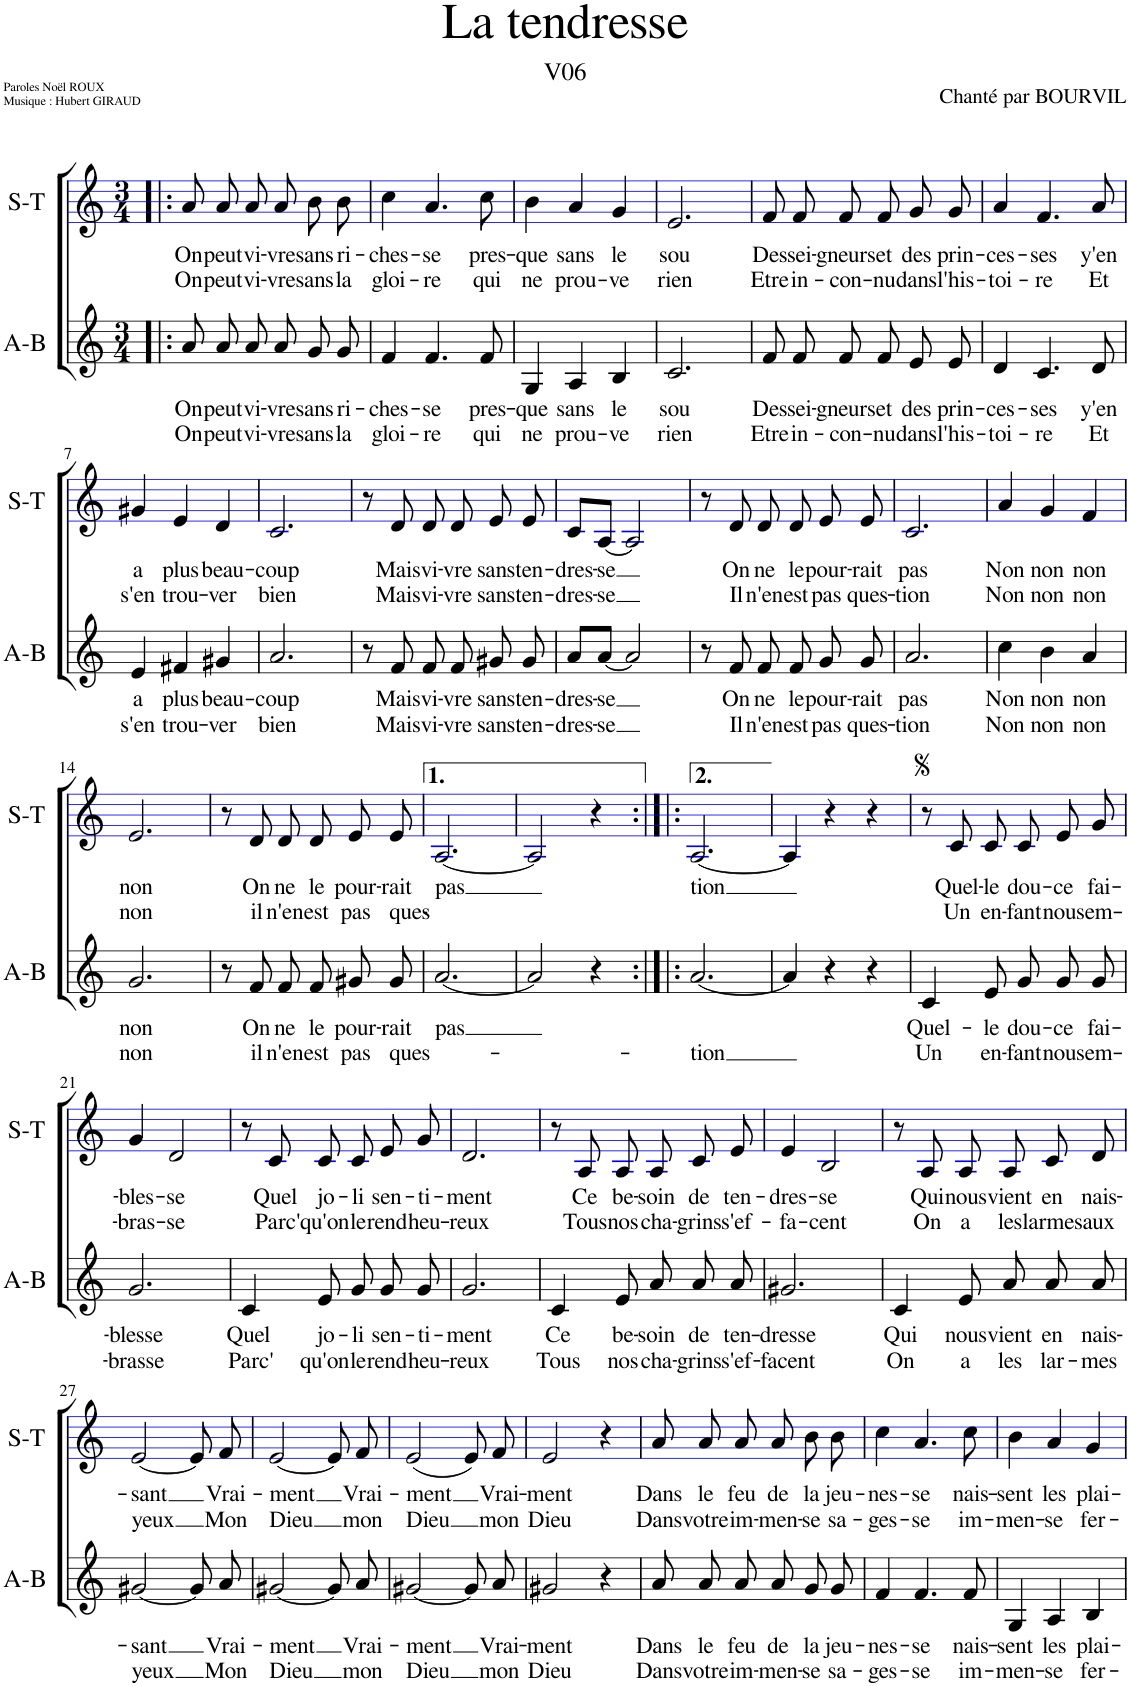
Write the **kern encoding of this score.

**kern	**text	**text	**kern	**text	**text
*part2	*part2	*part2	*part1	*part1	*part1
*staff2	*staff2	*staff2	*staff1	*staff1	*staff1
*I"A-B	*	*	*I"S-T	*	*
*I'A-B	*	*	*I'S-T	*	*
*	*	*	*stria5	*	*
*clefG2	*	*	*clefG2	*	*
*k[]	*	*	*k[]	*	*
*M3/4	*	*	*M3/4	*	*
=1!|:	=1!|:	=1!|:	=1!|:	=1!|:	=1!|:
!	!LO:LY:b	!LO:LY:b	!	!LO:LY:b	!LO:LY:b
8a/	On	On	8a/	On	On
!	!LO:LY:b	!LO:LY:b	!	!LO:LY:b	!LO:LY:b
8a/	peut	peut	8a/	peut	peut
!	!LO:LY:b	!LO:LY:b	!	!LO:LY:b	!LO:LY:b
8a/	vi-	vi-	8a/	vi-	vi-
!	!LO:LY:b	!LO:LY:b	!	!LO:LY:b	!LO:LY:b
8a/	-vre	-vre	8a/	-vre	-vre
!	!LO:LY:b	!LO:LY:b	!	!LO:LY:b	!LO:LY:b
8g/	sans	sans	8b\	sans	sans
!	!LO:LY:b	!LO:LY:b	!	!LO:LY:b	!LO:LY:b
8g/	ri-	la	8b\	ri-	la
=2	=2	=2	=2	=2	=2
!	!LO:LY:b	!LO:LY:b	!	!LO:LY:b	!LO:LY:b
4f/	-ches-	gloi-	4cc\	-ches-	gloi-
!	!LO:LY:b	!LO:LY:b	!	!LO:LY:b	!LO:LY:b
4.f/	-se	-re	4.a/	-se	-re
!	!LO:LY:b	!LO:LY:b	!	!LO:LY:b	!LO:LY:b
8f/	pres-	qui	8cc\	pres-	qui
=3	=3	=3	=3	=3	=3
!	!LO:LY:b	!LO:LY:b	!	!LO:LY:b	!LO:LY:b
4G/	-que	ne	4b\	-que	ne
!	!LO:LY:b	!LO:LY:b	!	!LO:LY:b	!LO:LY:b
4A/	sans	prou-	4a/	sans	prou-
!	!LO:LY:b	!LO:LY:b	!	!LO:LY:b	!LO:LY:b
4B/	le	-ve	4g/	le	-ve
=4	=4	=4	=4	=4	=4
!	!LO:LY:b	!LO:LY:b	!	!LO:LY:b	!LO:LY:b
2.c/	sou	rien	2.e/	sou	rien
=5	=5	=5	=5	=5	=5
!	!LO:LY:b	!LO:LY:b	!	!LO:LY:b	!LO:LY:b
8f/	Des	Etre	8f/	Des	Etre
!	!LO:LY:b	!LO:LY:b	!	!LO:LY:b	!LO:LY:b
8f/	sei-	in-	8f/	sei-	in-
!	!LO:LY:b	!LO:LY:b	!	!LO:LY:b	!LO:LY:b
8f/	-gneurs	-con-	8f/	-gneurs	-con-
!	!LO:LY:b	!LO:LY:b	!	!LO:LY:b	!LO:LY:b
8f/	et	-nu	8f/	et	-nu
!	!LO:LY:b	!LO:LY:b	!	!LO:LY:b	!LO:LY:b
8e/	des	dans	8g/	des	dans
!	!LO:LY:b	!LO:LY:b	!	!LO:LY:b	!LO:LY:b
8e/	prin-	l'his-	8g/	prin-	l'his-
=6	=6	=6	=6	=6	=6
!	!LO:LY:b	!LO:LY:b	!	!LO:LY:b	!LO:LY:b
4d/	-ces-	-toi-	4a/	-ces-	-toi-
!	!LO:LY:b	!LO:LY:b	!	!LO:LY:b	!LO:LY:b
4.c/	-ses	-re	4.f/	-ses	-re
!	!LO:LY:b	!LO:LY:b	!	!LO:LY:b	!LO:LY:b
8d/	y'en	Et	8a/	y'en	Et
!!LO:LB:g=z
=7	=7	=7	=7	=7	=7
!	!LO:LY:b	!LO:LY:b	!	!LO:LY:b	!LO:LY:b
4e/	a	s'en	4g#X/	a	s'en
!	!LO:LY:b	!LO:LY:b	!	!LO:LY:b	!LO:LY:b
4f#X/	plus	trou-	4e/	plus	trou-
!	!LO:LY:b	!LO:LY:b	!	!LO:LY:b	!LO:LY:b
4g#X/	beau-	-ver	4d/	beau-	-ver
=8	=8	=8	=8	=8	=8
!	!LO:LY:b	!LO:LY:b	!	!LO:LY:b	!LO:LY:b
2.a/	-coup	bien	2.c/	-coup	bien
=9	=9	=9	=9	=9	=9
8r	.	.	8r	.	.
!	!LO:LY:b	!LO:LY:b	!	!LO:LY:b	!LO:LY:b
8f/	Mais	Mais	8d/	Mais	Mais
!	!LO:LY:b	!LO:LY:b	!	!LO:LY:b	!LO:LY:b
8f/	vi-	vi-	8d/	vi-	vi-
!	!LO:LY:b	!LO:LY:b	!	!LO:LY:b	!LO:LY:b
8f/	-vre	-vre	8d/	-vre	-vre
!	!LO:LY:b	!LO:LY:b	!	!LO:LY:b	!LO:LY:b
8g#X/	sans	sans	8e/	sans	sans
!	!LO:LY:b	!LO:LY:b	!	!LO:LY:b	!LO:LY:b
8g#/	ten-	ten-	8e/	ten-	ten-
=10	=10	=10	=10	=10	=10
!	!LO:LY:b	!LO:LY:b	!	!LO:LY:b	!LO:LY:b
8a/L	-dres-	-dres-	8c/L	-dres-	-dres-
!	!LO:LY:b	!LO:LY:b	!	!LO:LY:b	!LO:LY:b
[8a/J	-se	-se	[8A/J	-se	-se
2a/]	.	.	2A/]	.	.
=11	=11	=11	=11	=11	=11
8r	.	.	8r	.	.
!	!LO:LY:b	!LO:LY:b	!	!LO:LY:b	!LO:LY:b
8f/	On	Il	8d/	On	Il
!	!LO:LY:b	!LO:LY:b	!	!LO:LY:b	!LO:LY:b
8f/	ne	n'en	8d/	ne	n'en
!	!LO:LY:b	!LO:LY:b	!	!LO:LY:b	!LO:LY:b
8f/	le	est	8d/	le	est
!	!LO:LY:b	!LO:LY:b	!	!LO:LY:b	!LO:LY:b
8g/	pour-	pas	8e/	pour-	pas
!	!LO:LY:b	!LO:LY:b	!	!LO:LY:b	!LO:LY:b
8g/	-rait	ques-	8e/	-rait	ques-
=12	=12	=12	=12	=12	=12
!	!LO:LY:b	!LO:LY:b	!	!LO:LY:b	!LO:LY:b
2.a/	pas	-tion	2.c/	pas	-tion
=13	=13	=13	=13	=13	=13
!	!LO:LY:b	!LO:LY:b	!	!LO:LY:b	!LO:LY:b
4cc\	Non	Non	4a/	Non	Non
!	!LO:LY:b	!LO:LY:b	!	!LO:LY:b	!LO:LY:b
4b\	non	non	4g/	non	non
!	!LO:LY:b	!LO:LY:b	!	!LO:LY:b	!LO:LY:b
4a/	non	non	4f/	non	non
!!LO:LB:g=z
=14	=14	=14	=14	=14	=14
!	!LO:LY:b	!LO:LY:b	!	!LO:LY:b	!LO:LY:b
2.g/	non	non	2.e/	non	non
=15	=15	=15	=15	=15	=15
8r	.	.	8r	.	.
!	!LO:LY:b	!LO:LY:b	!	!LO:LY:b	!LO:LY:b
8f/	On	il	8d/	On	il
!	!LO:LY:b	!LO:LY:b	!	!LO:LY:b	!LO:LY:b
8f/	ne	n'en	8d/	ne	n'en
!	!LO:LY:b	!LO:LY:b	!	!LO:LY:b	!LO:LY:b
8f/	le	est	8d/	le	est
!	!LO:LY:b	!LO:LY:b	!	!LO:LY:b	!LO:LY:b
8g#X/	pour-	pas	8e/	pour-	pas
!	!LO:LY:b	!LO:LY:b	!	!LO:LY:b	!LO:LY:b
8g#/	-rait	ques-	8e/	-rait	ques-
=16	=16	=16	=16	=16	=16
!	!LO:LY:b	!	!	!LO:LY:b	!
[2.a/	pas	.	[2.A/	pas	.
=17	=17	=17	=17	=17	=17
2a/]	.	.	2A/]	.	.
4r	.	.	4r	.	.
=18:|!|:	=18:|!|:	=18:|!|:	=18:|!|:	=18:|!|:	=18:|!|:
!	!	!LO:LY:b	!	!LO:LY:b	!
[2.a/	.	tion	[2.A/	tion	.
=19	=19	=19	=19	=19	=19
4a/]	.	.	4A/]	.	.
4r	.	.	4r	.	.
4r	.	.	4r	.	.
=20	=20	=20	=20	=20	=20
!	!LO:LY:b	!LO:LY:b	!	!	!
4c/	Quel-	Un	8r	.	.
!	!	!	!	!LO:LY:b	!LO:LY:b
.	.	.	8c/	Quel-	Un
!	!LO:LY:b	!LO:LY:b	!	!LO:LY:b	!LO:LY:b
8e/	-le	en-	8c/	-le	en-
!	!LO:LY:b	!LO:LY:b	!	!LO:LY:b	!LO:LY:b
8g/	dou-	-fant	8c/	dou-	-fant
!	!LO:LY:b	!LO:LY:b	!	!LO:LY:b	!LO:LY:b
8g/	-ce	nous	8e/	-ce	nous
!	!LO:LY:b	!LO:LY:b	!	!LO:LY:b	!LO:LY:b
8g/	fai-	em-	8g/	fai-	em-
!!LO:LB:g=z
=21	=21	=21	=21	=21	=21
!	!LO:LY:b	!LO:LY:b	!	!LO:LY:b	!LO:LY:b
2.g/	-blesse	-brasse	4g/	-bles-	-bras-
!	!	!	!	!LO:LY:b	!LO:LY:b
.	.	.	2d/	-se	-se
=22	=22	=22	=22	=22	=22
!	!LO:LY:b	!LO:LY:b	!	!	!
4c/	Quel	Parc'	8r	.	.
!	!	!	!	!LO:LY:b	!LO:LY:b
.	.	.	8c/	Quel	Parc'
!	!LO:LY:b	!LO:LY:b	!	!LO:LY:b	!LO:LY:b
8e/	jo-	qu'on	8c/	jo-	qu'on
!	!LO:LY:b	!LO:LY:b	!	!LO:LY:b	!LO:LY:b
8g/	-li	le	8c/	-li	le
!	!LO:LY:b	!LO:LY:b	!	!LO:LY:b	!LO:LY:b
8g/	sen-	rend	8e/	sen-	rend
!	!LO:LY:b	!LO:LY:b	!	!LO:LY:b	!LO:LY:b
8g/	-ti-	heu-	8g/	-ti-	heu-
=23	=23	=23	=23	=23	=23
!	!LO:LY:b	!LO:LY:b	!	!LO:LY:b	!LO:LY:b
2.g/	-ment	-reux	2.d/	-ment	-reux
=24	=24	=24	=24	=24	=24
!	!LO:LY:b	!LO:LY:b	!	!	!
4c/	Ce	Tous	8r	.	.
!	!	!	!	!LO:LY:b	!LO:LY:b
.	.	.	8A/	Ce	Tous
!	!LO:LY:b	!LO:LY:b	!	!LO:LY:b	!LO:LY:b
8e/	be-	nos	8A/	be-	nos
!	!LO:LY:b	!LO:LY:b	!	!LO:LY:b	!LO:LY:b
8a/	-soin	cha-	8A/	-soin	cha-
!	!LO:LY:b	!LO:LY:b	!	!LO:LY:b	!LO:LY:b
8a/	de	-grins	8c/	de	-grins
!	!LO:LY:b	!LO:LY:b	!	!LO:LY:b	!LO:LY:b
8a/	ten-	s'ef-	8e/	ten-	s'ef-
=25	=25	=25	=25	=25	=25
!	!LO:LY:b	!LO:LY:b	!	!LO:LY:b	!LO:LY:b
2.g#X/	-dresse	-facent	4e/	-dres-	-fa-
!	!	!	!	!LO:LY:b	!LO:LY:b
.	.	.	2B/	-se	-cent
=26	=26	=26	=26	=26	=26
!	!LO:LY:b	!LO:LY:b	!	!	!
4c/	Qui	On	8r	.	.
!	!	!	!	!LO:LY:b	!LO:LY:b
.	.	.	8A/	Qui	On
!	!LO:LY:b	!LO:LY:b	!	!LO:LY:b	!LO:LY:b
8e/	nous	a	8A/	nous	a
!	!LO:LY:b	!LO:LY:b	!	!LO:LY:b	!LO:LY:b
8a/	vient	les	8A/	vient	les
!	!LO:LY:b	!LO:LY:b	!	!LO:LY:b	!LO:LY:b
8a/	en	lar-	8c/	en	larmes
!	!LO:LY:b	!LO:LY:b	!	!LO:LY:b	!LO:LY:b
8a/	nais-	-mes	8d/	nais-	aux
!!LO:LB:g=z
=27	=27	=27	=27	=27	=27
!	!LO:LY:b	!LO:LY:b	!	!LO:LY:b	!LO:LY:b
[2g#X/	-sant	yeux	[2e/	-sant	yeux
8g#/]	.	.	8e/]	.	.
!	!LO:LY:b	!LO:LY:b	!	!LO:LY:b	!LO:LY:b
8a/	Vrai-	Mon	8f/	Vrai-	Mon
=28	=28	=28	=28	=28	=28
!	!LO:LY:b	!LO:LY:b	!	!LO:LY:b	!LO:LY:b
[2g#X/	-ment	Dieu	[2e/	-ment	Dieu
8g#/]	.	.	8e/]	.	.
!	!LO:LY:b	!LO:LY:b	!	!LO:LY:b	!LO:LY:b
8a/	Vrai-	mon	8f/	Vrai-	mon
=29	=29	=29	=29	=29	=29
!	!LO:LY:b	!LO:LY:b	!	!LO:LY:b	!LO:LY:b
[2g#X/	-ment	Dieu	(2e/	-ment	Dieu
8g#/]	.	.	8e/)	.	.
!	!LO:LY:b	!LO:LY:b	!	!LO:LY:b	!LO:LY:b
8a/	Vrai-	mon	8f/	Vrai-	mon
=30	=30	=30	=30	=30	=30
!	!LO:LY:b	!LO:LY:b	!	!LO:LY:b	!LO:LY:b
2g#X/	-ment	Dieu	2e/	-ment	Dieu
4r	.	.	4r	.	.
=31	=31	=31	=31	=31	=31
!	!LO:LY:b	!LO:LY:b	!	!LO:LY:b	!LO:LY:b
8a/	Dans	Dans	8a/	Dans	Dans
!	!LO:LY:b	!LO:LY:b	!	!LO:LY:b	!LO:LY:b
8a/	le	votre	8a/	le	votre
!	!LO:LY:b	!LO:LY:b	!	!LO:LY:b	!LO:LY:b
8a/	feu	im-	8a/	feu	im-
!	!LO:LY:b	!LO:LY:b	!	!LO:LY:b	!LO:LY:b
8a/	de	-men-	8a/	de	-men-
!	!LO:LY:b	!LO:LY:b	!	!LO:LY:b	!LO:LY:b
8g/	la	-se	8b\	la	-se
!	!LO:LY:b	!LO:LY:b	!	!LO:LY:b	!LO:LY:b
8g/	jeu-	sa-	8b\	jeu-	sa-
=32	=32	=32	=32	=32	=32
!	!LO:LY:b	!LO:LY:b	!	!LO:LY:b	!LO:LY:b
4f/	-nes-	-ges-	4cc\	-nes-	-ges-
!	!LO:LY:b	!LO:LY:b	!	!LO:LY:b	!LO:LY:b
4.f/	-se	-se	4.a/	-se	-se
!	!LO:LY:b	!LO:LY:b	!	!LO:LY:b	!LO:LY:b
8f/	nais-	im-	8cc\	nais-	im-
=33	=33	=33	=33	=33	=33
!	!LO:LY:b	!LO:LY:b	!	!LO:LY:b	!LO:LY:b
4G/	-sent	-men-	4b\	-sent	-men-
!	!LO:LY:b	!LO:LY:b	!	!LO:LY:b	!LO:LY:b
4A/	les	-se	4a/	les	-se
!	!LO:LY:b	!LO:LY:b	!	!LO:LY:b	!LO:LY:b
4B/	plai-	fer-	4g/	plai-	fer-
=	=	=	=	=	=
*-	*-	*-	*-	*-	*-
